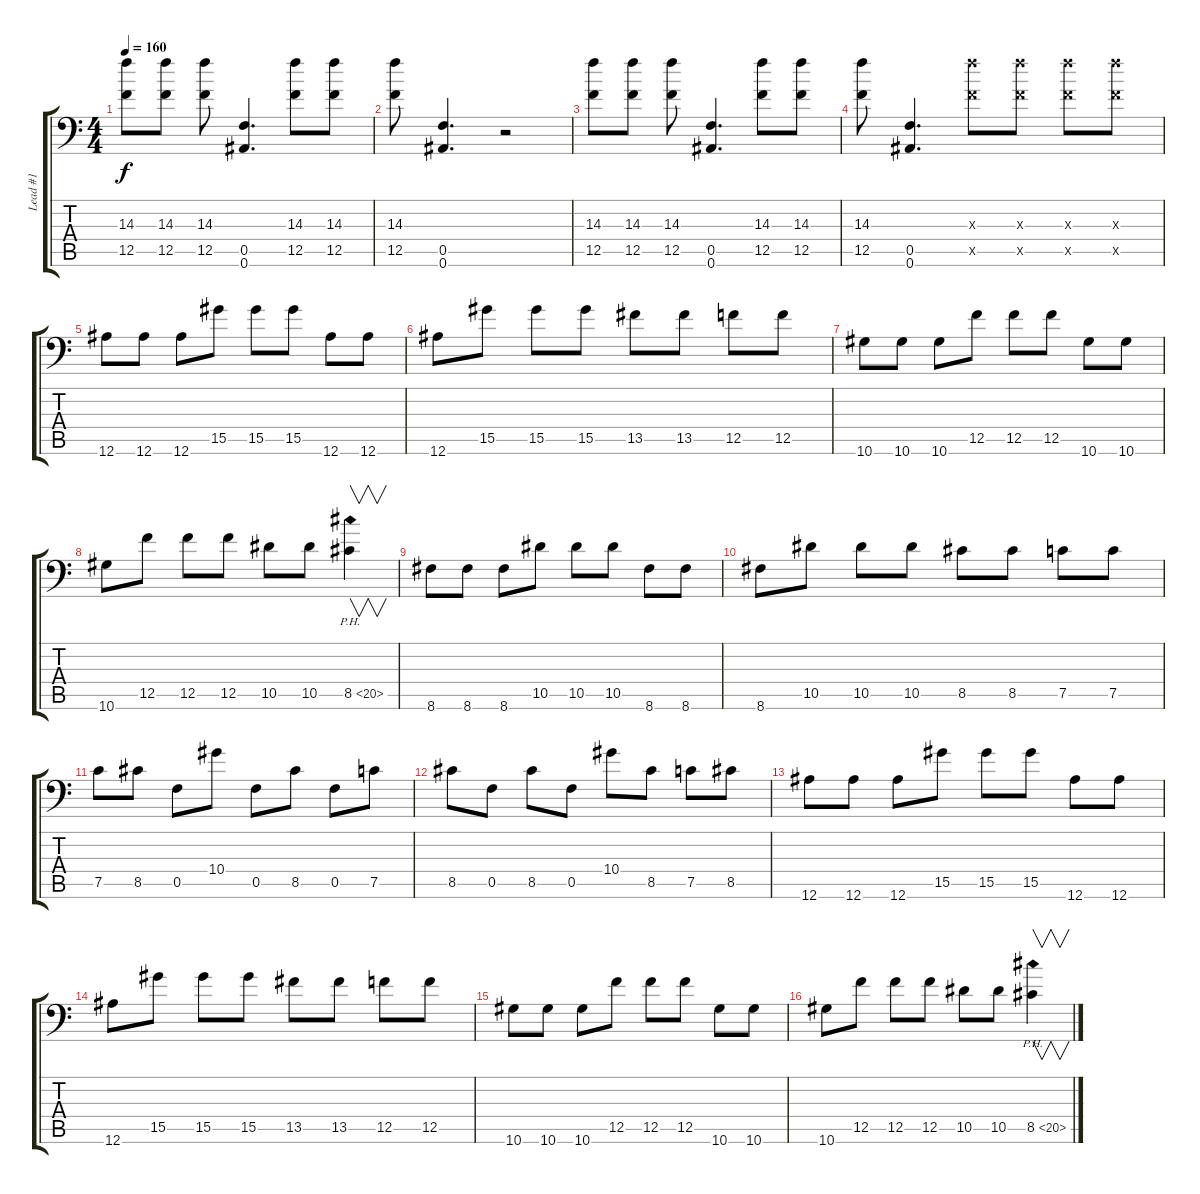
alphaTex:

\track ("Lead #1" "Lead #1") {instrument distortionguitar}
\staff {score tabs}
\tuning (C4 G3 Eb3 Bb2 F2 Bb1) {hide}
\ts (4 4)
\tempo 160
\clef f4
\ks c
(14.3 12.5).8{dy f} (14.3 12.5).8 (14.3 12.5).8 (0.5 0.6).4{d} (14.3 12.5).8 (14.3 12.5).8 |
(14.3 12.5).8 (0.5 0.6).4{d} r.2 |
(14.3 12.5).8 (14.3 12.5).8 (14.3 12.5).8 (0.5 0.6).4{d} (14.3 12.5).8 (14.3 12.5).8 |
(14.3 12.5).8 (0.5 0.6).4{d} (14.3{x} 12.5{x}).8 (14.3{x} 12.5{x}).8 (14.3{x} 12.5{x}).8 (14.3{x} 12.5{x}).8 |
12.6.8 12.6.8 12.6.8 15.5.8 15.5.8 15.5.8 12.6.8 12.6.8 |
12.6.8 15.5.8 15.5.8 15.5.8 13.5.8 13.5.8 12.5.8 12.5.8 |
10.6.8 10.6.8 10.6.8 12.5.8 12.5.8 12.5.8 10.6.8 10.6.8 |
10.6.8 12.5.8 12.5.8 12.5.8 10.5.8 10.5.8 8.5{ph 12}.4{v} |
8.6.8 8.6.8 8.6.8 10.5.8 10.5.8 10.5.8 8.6.8 8.6.8 |
8.6.8 10.5.8 10.5.8 10.5.8 8.5.8 8.5.8 7.5.8 7.5.8 |
7.5.8 8.5.8 0.5.8 10.4.8 0.5.8 8.5.8 0.5.8 7.5.8 |
8.5.8 0.5.8 8.5.8 0.5.8 10.4.8 8.5.8 7.5.8 8.5.8 |
12.6.8 12.6.8 12.6.8 15.5.8 15.5.8 15.5.8 12.6.8 12.6.8 |
12.6.8 15.5.8 15.5.8 15.5.8 13.5.8 13.5.8 12.5.8 12.5.8 |
10.6.8 10.6.8 10.6.8 12.5.8 12.5.8 12.5.8 10.6.8 10.6.8 |
10.6.8 12.5.8 12.5.8 12.5.8 10.5.8 10.5.8 8.5{ph 12}.4{v}
